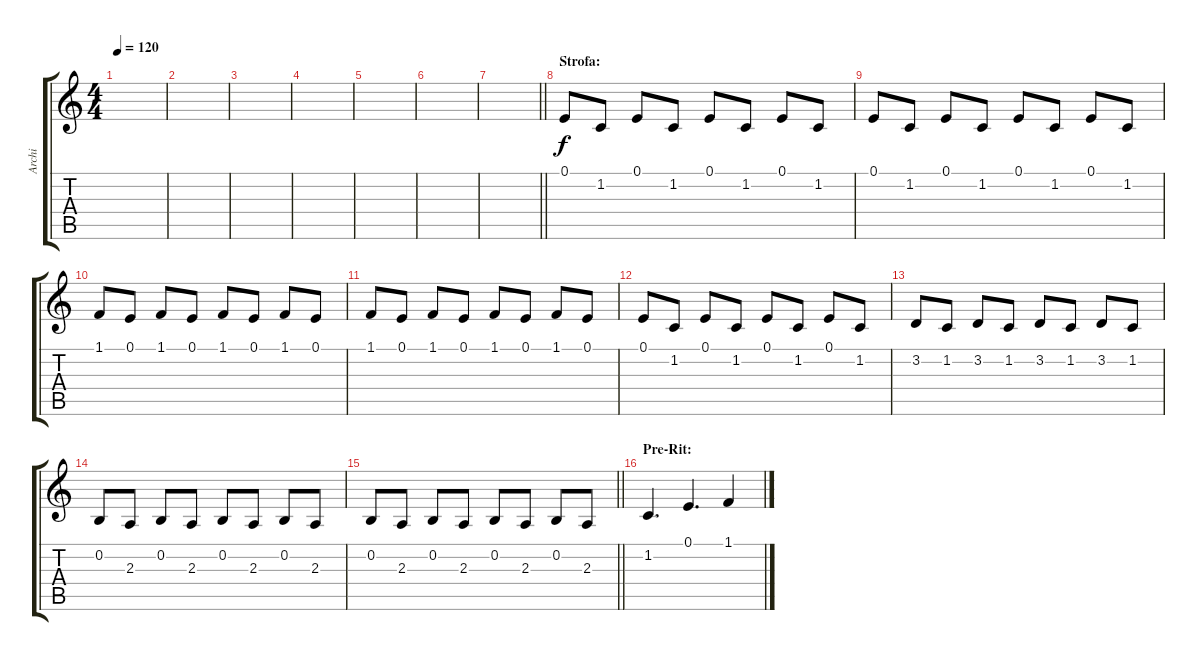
\track ("Archi" "Archi") {instrument synthstrings1}
\staff {score tabs}
\tuning (E4 B3 G3 D3 A2 E2) {hide}
\ts (4 4)
\tempo 120
\clef g2
\ks c
|
|
|
|
|
|
\barLineRight lightlight
|
\section ("" "Strofa:")
0.1.8 1.2.8 0.1.8 1.2.8 0.1.8 1.2.8 0.1.8 1.2.8 |
0.1.8 1.2.8 0.1.8 1.2.8 0.1.8 1.2.8 0.1.8 1.2.8 |
1.1.8 0.1.8 1.1.8 0.1.8 1.1.8 0.1.8 1.1.8 0.1.8 |
1.1.8 0.1.8 1.1.8 0.1.8 1.1.8 0.1.8 1.1.8 0.1.8 |
0.1.8 1.2.8 0.1.8 1.2.8 0.1.8 1.2.8 0.1.8 1.2.8 |
3.2.8 1.2.8 3.2.8 1.2.8 3.2.8 1.2.8 3.2.8 1.2.8 |
0.2.8 2.3.8 0.2.8 2.3.8 0.2.8 2.3.8 0.2.8 2.3.8 |
\barLineRight lightlight
0.2.8 2.3.8 0.2.8 2.3.8 0.2.8 2.3.8 0.2.8 2.3.8 |
\section ("" "Pre-Rit:")
1.2.4{d} 0.1.4{d} 1.1.4
